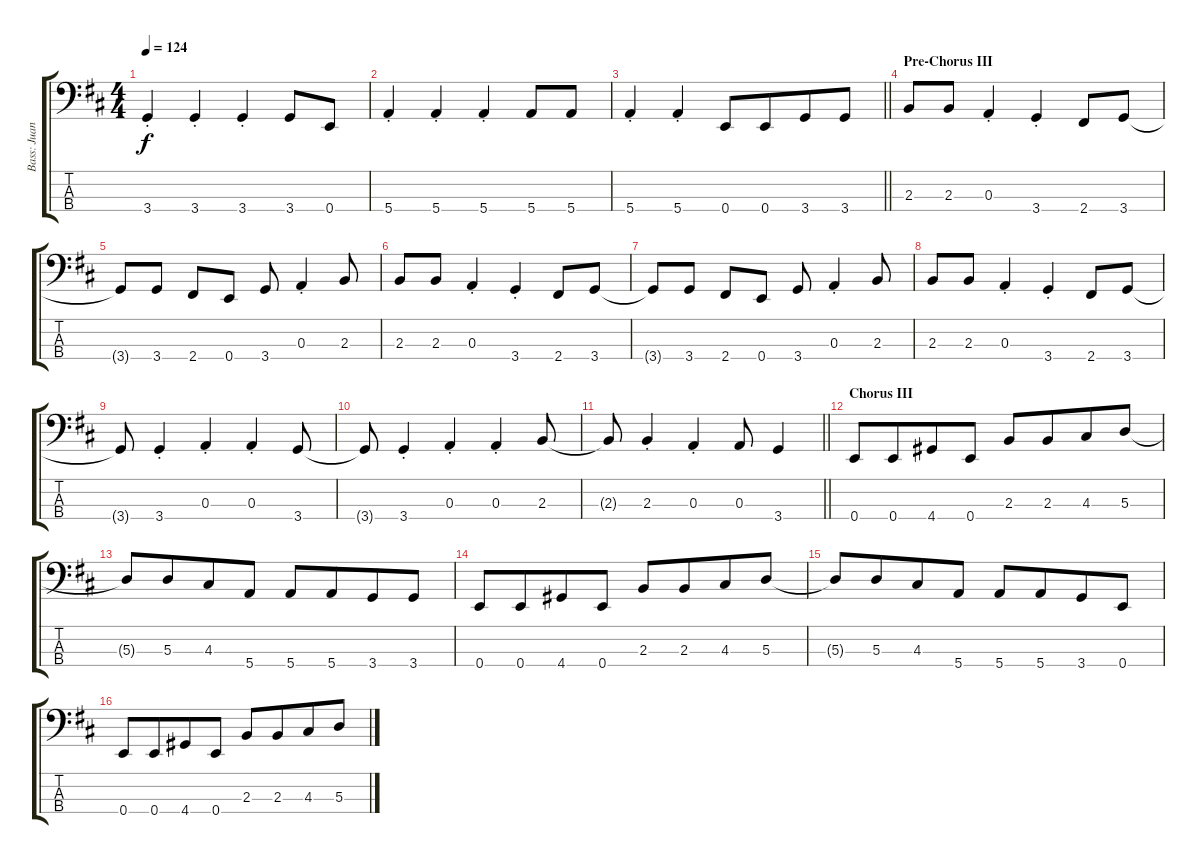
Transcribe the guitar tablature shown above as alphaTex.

\track ("Bass: Juan" "Bass: Juan") {instrument electricbassfinger}
\staff {score tabs}
\tuning (G2 D2 A1 E1) {hide}
\ts (4 4)
\tempo 124
\clef f4
\ks d
3.4{st}.4{dy f} 3.4{st}.4 3.4{st}.4 3.4.8 0.4.8 |
5.4{st}.4 5.4{st}.4 5.4{st}.4 5.4.8 5.4.8 |
\barLineRight lightlight
5.4{st}.4 5.4{st}.4 0.4.8 0.4.8{beam merge} 3.4.8 3.4.8 |
\section ("" "Pre-Chorus III")
2.3.8 2.3.8 0.3{st}.4 3.4{st}.4 2.4.8 3.4.8 |
3.4{t}.8 3.4.8 2.4.8 0.4.8 3.4.8 0.3{st}.4 2.3.8 |
2.3.8 2.3.8 0.3{st}.4 3.4{st}.4 2.4.8 3.4.8 |
3.4{t}.8 3.4.8 2.4.8 0.4.8 3.4.8 0.3{st}.4 2.3.8 |
2.3.8 2.3.8 0.3{st}.4 3.4{st}.4 2.4.8 3.4.8 |
3.4{t}.8 3.4{st}.4 0.3{st}.4 0.3{st}.4 3.4.8 |
3.4{t}.8 3.4{st}.4 0.3{st}.4 0.3{st}.4 2.3.8 |
\barLineRight lightlight
2.3{t}.8 2.3{st}.4 0.3{st}.4 0.3.8 3.4.4 |
\section ("" "Chorus III")
0.4.8 0.4.8{beam merge} 4.4.8 0.4.8 2.3.8 2.3.8{beam merge} 4.3.8 5.3.8 |
5.3{t}.8 5.3.8{beam merge} 4.3.8 5.4.8 5.4.8 5.4.8{beam merge} 3.4.8 3.4.8 |
0.4.8 0.4.8{beam merge} 4.4.8 0.4.8 2.3.8 2.3.8{beam merge} 4.3.8 5.3.8 |
5.3{t}.8 5.3.8{beam merge} 4.3.8 5.4.8 5.4.8 5.4.8{beam merge} 3.4.8 0.4.8 |
0.4.8 0.4.8{beam merge} 4.4.8 0.4.8 2.3.8 2.3.8{beam merge} 4.3.8 5.3.8
